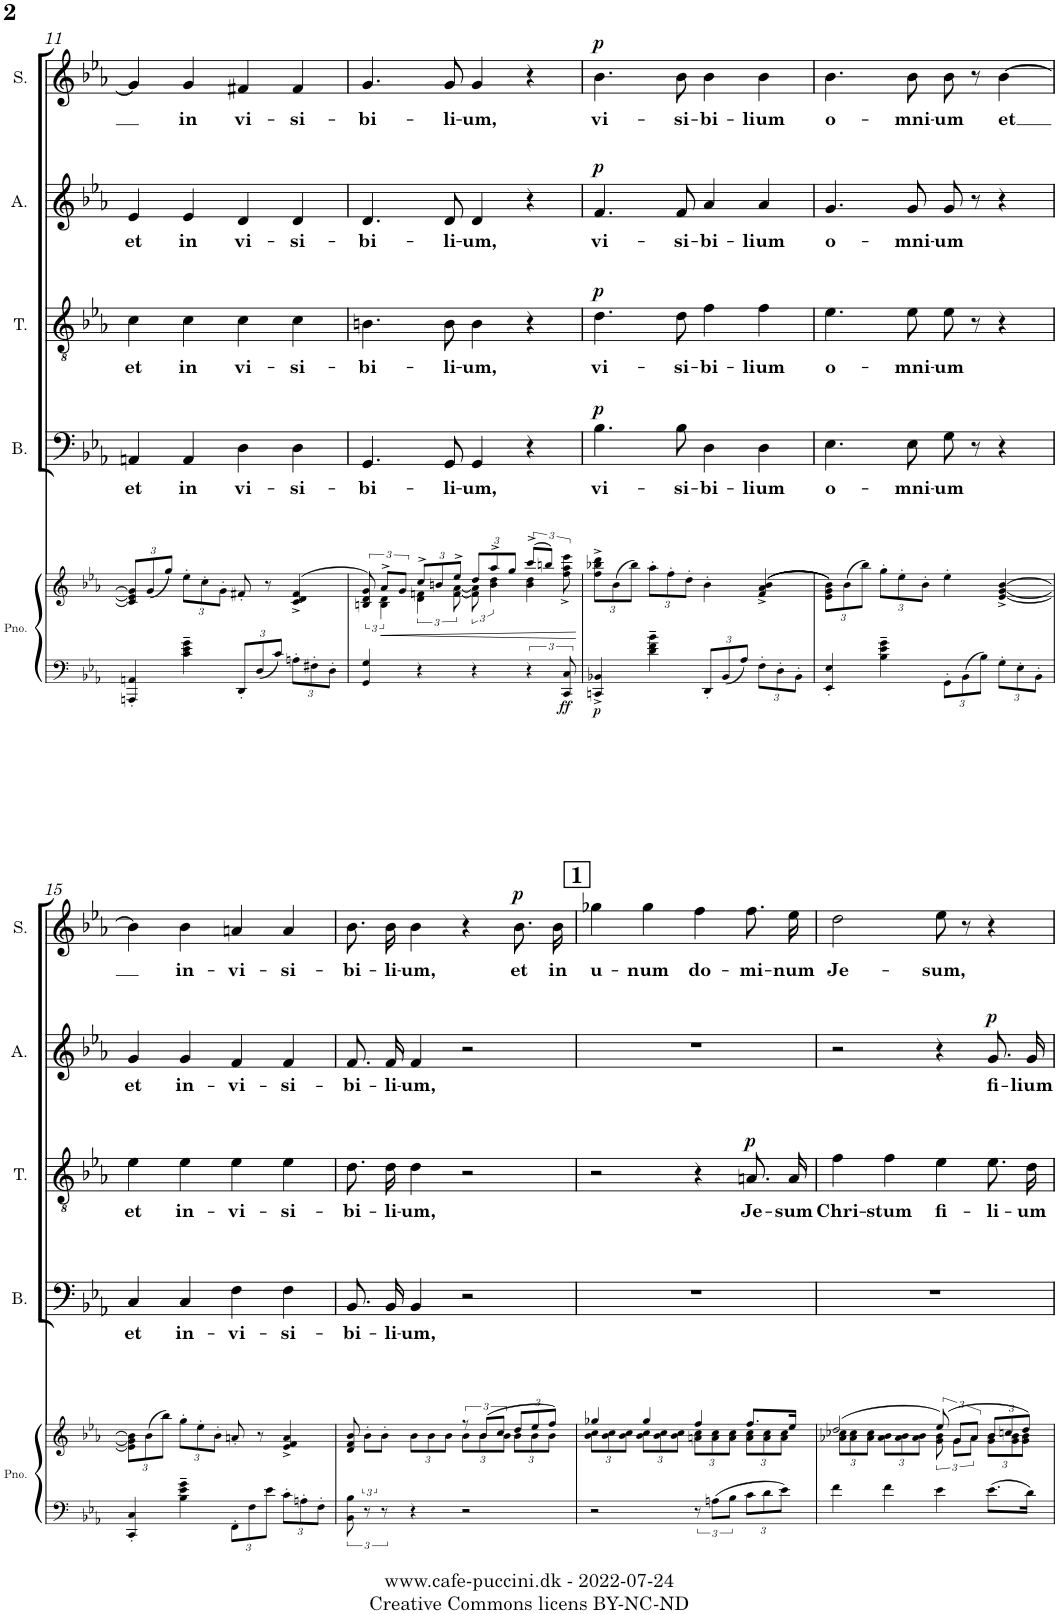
**kern	**kern	**dynam	**kern	**text	**dynam	**kern	**text	**dynam	**kern	**text	**dynam	**kern	**text	**dynam
*part5	*part5	*part5	*part4	*part4	*part4	*part3	*part3	*part3	*part2	*part2	*part2	*part1	*part1	*part1
*staff6	*staff5	*staff5/6	*staff4	*staff4	*staff4	*staff3	*staff3	*staff3	*staff2	*staff2	*staff2	*staff1	*staff1	*staff1
*I"Piano	*	*	*I"Bass	*	*	*I"Tenor	*	*	*I"Alto	*	*	*I"Soprano	*	*
*I'Pno.	*	*	*I'B.	*	*	*I'T.	*	*	*I'A.	*	*	*I'S.	*	*
!!LO:PB:g=z
*clefF4	*clefG2	*	*clefF4	*	*	*clefGv2	*	*	*clefG2	*	*	*clefG2	*	*
*k[b-e-a-]	*k[b-e-a-]	*	*k[b-e-a-]	*	*	*k[b-e-a-]	*	*	*k[b-e-a-]	*	*	*k[b-e-a-]	*	*
*M4/4	*M4/4	*	*M4/4	*	*	*M4/4	*	*	*M4/4	*	*	*M4/4	*	*
*met(c)	*met(c)	*	*met(c)	*	*	*met(c)	*	*	*met(c)	*	*	*met(c)	*	*
*	*Xbrackettup	*	*	*	*	*	*	*	*	*	*	*	*	*
=11	=11	=11	=11	=11	=11	=11	=11	=11	=11	=11	=11	=11	=11	=11
!	!	!	!	!LO:LY:b	!	!	!LO:LY:b	!	!	!LO:LY:b	!	!	!	!
4AAAn/' 4AAn/'	12c/] 12e-/] 12g/]L	.	4AAn/	et	.	4c\	et	.	4e-/	et	.	4g/]	.	.
.	(12g/	.	.	.	.	.	.	.	.	.	.	.	.	.
.	12gg/J)	.	.	.	.	.	.	.	.	.	.	.	.	.
!	!	!	!	!LO:LY:b	!	!	!LO:LY:b	!	!	!LO:LY:b	!	!	!LO:LY:b	!
4c\~ 4e-\~ 4g\~	12ee-'\L	.	4AA/	in	.	4c\	in	.	4e-/	in	.	4g/	in	.
.	12cc'\	.	.	.	.	.	.	.	.	.	.	.	.	.
.	12g'\J	.	.	.	.	.	.	.	.	.	.	.	.	.
*Xbrackettup	*	*	*	*	*	*	*	*	*	*	*	*	*	*
!	!	!	!	!LO:LY:b	!	!	!LO:LY:b	!	!	!LO:LY:b	!	!	!LO:LY:b	!
12DD'/L	8f#X'/	.	4D\	vi-	.	4c\	vi-	.	4d/	vi-	.	4f#X/	vi-	.
12D/	.	.	.	.	.	.	.	.	.	.	.	.	.	.
.	8r	.	.	.	.	.	.	.	.	.	.	.	.	.
12c/J	.	.	.	.	.	.	.	.	.	.	.	.	.	.
!	!	!	!	!LO:LY:b	!	!	!LO:LY:b	!	!	!LO:LY:b	!	!	!LO:LY:b	!
12An'\L	(4c/^ 4d/^ 4f#/^	.	4D\	-si-	.	4c\	-si-	.	4d/	-si-	.	4f#/	-si-	.
12F#X'\	.	.	.	.	.	.	.	.	.	.	.	.	.	.
12D'\J	.	.	.	.	.	.	.	.	.	.	.	.	.	.
=12	=12	=12	=12	=12	=12	=12	=12	=12	=12	=12	=12	=12	=12	=12
*	*brackettup	*	*	*	*	*	*	*	*	*	*	*	*	*
*	*^	*	*	*	*	*	*	*	*	*	*	*	*	*
!	!	!	!	!	!LO:LY:b	!	!	!LO:LY:b	!	!	!LO:LY:b	!	!	!LO:LY:b	!
4GG/ 4G/	12Bn/ 12d/ 12g/)	12ryy	.	4.GG/	-bi-	.	4.Bn\	-bi-	.	4.d/	-bi-	.	4.g/	-bi-	.
!	!	!	!LO:HP:b	!	!	!	!	!	!	!	!	!	!	!	!
.	12a-^/L	6B\ 6d\	<	.	.	.	.	.	.	.	.	.	.	.	.
.	12g/J	.	.	.	.	.	.	.	.	.	.	.	.	.	.
*	*Xbrackettup	*brackettup	*	*	*	*	*	*	*	*	*	*	*	*	*
4r	12cc^/L	6d\ 6fn\	.	.	.	.	.	.	.	.	.	.	.	.	.
.	12bn/	.	.	.	.	.	.	.	.	.	.	.	.	.	.
!	!	!	!	!	!LO:LY:b	!	!	!LO:LY:b	!	!	!LO:LY:b	!	!	!LO:LY:b	!
.	.	.	.	8GG/	-li-	.	8B\	-li-	.	8d/	-li-	.	8g/	-li-	.
.	12ee-^/J	[12f\ [12a-\	.	.	.	.	.	.	.	.	.	.	.	.	.
*	*Xbrackettup	*brackettup	*	*	*	*	*	*	*	*	*	*	*	*	*
!	!	!	!	!	!LO:LY:b	!	!	!LO:LY:b	!	!	!LO:LY:b	!	!	!LO:LY:b	!
4r	12dd/L	12f\] 12a-\]	.	4GG/	-um,	.	4B\	-um,	.	4d/	-um,	.	4g/	-um,	.
.	12aa-^/	6b\ 6dd\	.	.	.	.	.	.	.	.	.	.	.	.	.
.	12gg/J	.	.	.	.	.	.	.	.	.	.	.	.	.	.
*brackettup	*	*	*	*	*	*	*	*	*	*	*	*	*	*	*
6r	(12ccc^/L	4b\ 4dd\	.	4r	.	.	4r	.	.	4r	.	.	4r	.	.
.	12bbn/J)	.	.	.	.	.	.	.	.	.	.	.	.	.	.
!	!	!	!LO:DY:b=2	!	!	!	!	!	!	!	!	!	!	!	!
12CC/ 12C/	12ff\^ 12aa-\^ 12eee-\^	.	ff	.	.	.	.	.	.	.	.	.	.	.	.
*	*v	*v	*	*	*	*	*	*	*	*	*	*	*	*	*
.	.	[	.	.	.	.	.	.	.	.	.	.	.	.
=13	=13	=13	=13	=13	=13	=13	=13	=13	=13	=13	=13	=13	=13	=13
*	*Xbrackettup	*	*	*	*	*	*	*	*	*	*	*	*	*
!	!	!LO:DY:b=2	!	!LO:LY:b	!LO:DY:a	!	!LO:LY:b	!LO:DY:a	!	!LO:LY:b	!LO:DY:a	!	!LO:LY:b	!LO:DY:a
4CCn/^ 4BB-X/^	12ff\^ 12bb-X\^ 12ddd\^L	p	4.B-\	vi-	p	4.d\	vi-	p	4.f/	vi-	p	4.b-\	vi-	p
.	(12b-\	.	.	.	.	.	.	.	.	.	.	.	.	.
.	12bb-\J)	.	.	.	.	.	.	.	.	.	.	.	.	.
4d\~ 4f\~ 4b-\~	12aa-'\L	.	.	.	.	.	.	.	.	.	.	.	.	.
.	12ff'\	.	.	.	.	.	.	.	.	.	.	.	.	.
!	!	!	!	!LO:LY:b	!	!	!LO:LY:b	!	!	!LO:LY:b	!	!	!LO:LY:b	!
.	.	.	8B-\	-si-	.	8d\	-si-	.	8f/	-si-	.	8b-\	-si-	.
.	12dd'\J	.	.	.	.	.	.	.	.	.	.	.	.	.
*Xbrackettup	*	*	*	*	*	*	*	*	*	*	*	*	*	*
!	!	!	!	!LO:LY:b	!	!	!LO:LY:b	!	!	!LO:LY:b	!	!	!LO:LY:b	!
12DD'/L	4b-'\	.	4D\	-bi-	.	4f\	-bi-	.	4a-/	-bi-	.	4b-\	-bi-	.
12BB-/	.	.	.	.	.	.	.	.	.	.	.	.	.	.
12A-/J	.	.	.	.	.	.	.	.	.	.	.	.	.	.
!	!	!	!	!LO:LY:b	!	!	!LO:LY:b	!	!	!LO:LY:b	!	!	!LO:LY:b	!
12F'\L	(>((4f/^ 4a-/^ 4b-/^	.	4D\	-lium	.	4f\	-lium	.	4a-/	-lium	.	4b-\	-lium	.
12D'\	.	.	.	.	.	.	.	.	.	.	.	.	.	.
12BB-'\J	.	.	.	.	.	.	.	.	.	.	.	.	.	.
=14	=14	=14	=14	=14	=14	=14	=14	=14	=14	=14	=14	=14	=14	=14
!	!	!	!	!LO:LY:b	!	!	!LO:LY:b	!	!	!LO:LY:b	!	!	!LO:LY:b	!
4EE-/' 4E-/'	12e-\ 12g\ 12b-\L)))	.	4.E-\	o-	.	4.e-\	o-	.	4.g/	o-	.	4.b-\	o-	.
.	(12b-\	.	.	.	.	.	.	.	.	.	.	.	.	.
.	12bb-\J)	.	.	.	.	.	.	.	.	.	.	.	.	.
4B-\~ 4e-\~ 4g\~	12gg'\L	.	.	.	.	.	.	.	.	.	.	.	.	.
.	12ee-'\	.	.	.	.	.	.	.	.	.	.	.	.	.
!	!	!	!	!LO:LY:b	!	!	!LO:LY:b	!	!	!LO:LY:b	!	!	!LO:LY:b	!
.	.	.	8E-\	-mni-	.	8e-\	-mni-	.	8g/	-mni-	.	8b-\	-mni-	.
.	12b-'\J	.	.	.	.	.	.	.	.	.	.	.	.	.
!	!	!	!	!LO:LY:b	!	!	!LO:LY:b	!	!	!LO:LY:b	!	!	!LO:LY:b	!
12GG'\L	4ee-'\	.	8G\	-um	.	8e-\	-um	.	8g/	-um	.	8b-\	-um	.
12BB-\	.	.	.	.	.	.	.	.	.	.	.	.	.	.
.	.	.	8r	.	.	8r	.	.	8r	.	.	8r	.	.
12B-\J	.	.	.	.	.	.	.	.	.	.	.	.	.	.
!	!	!	!	!	!	!	!	!	!	!	!	!	!LO:LY:b	!
12G'\L	[4e-/^ [4g/^ [4b-/^	.	4r	.	.	4r	.	.	4r	.	.	[4b-\	et	.
12E-'\	.	.	.	.	.	.	.	.	.	.	.	.	.	.
12BB-'\J	.	.	.	.	.	.	.	.	.	.	.	.	.	.
!!LO:LB:g=z
=15	=15	=15	=15	=15	=15	=15	=15	=15	=15	=15	=15	=15	=15	=15
!	!	!	!	!LO:LY:b	!	!	!LO:LY:b	!	!	!LO:LY:b	!	!	!	!
4CC/' 4C/'	12e-\] 12g\] 12b-\]L	.	4C/	et	.	4e-\	et	.	4g/	et	.	4b-\]	.	.
.	(12b-\	.	.	.	.	.	.	.	.	.	.	.	.	.
.	12bb-\J)	.	.	.	.	.	.	.	.	.	.	.	.	.
!	!	!	!	!LO:LY:b	!	!	!LO:LY:b	!	!	!LO:LY:b	!	!	!LO:LY:b	!
4B-\~ 4e-\~ 4g\~	12gg'\L	.	4C/	in-	.	4e-\	in-	.	4g/	in-	.	4b-\	in-	.
.	12ee-'\	.	.	.	.	.	.	.	.	.	.	.	.	.
.	12b-'\J	.	.	.	.	.	.	.	.	.	.	.	.	.
!	!	!	!	!LO:LY:b	!	!	!LO:LY:b	!	!	!LO:LY:b	!	!	!LO:LY:b	!
12FF'\L	8an'/	.	4F\	-vi-	.	4e-\	-vi-	.	4f/	-vi-	.	4an/	-vi-	.
12F\	.	.	.	.	.	.	.	.	.	.	.	.	.	.
.	8r	.	.	.	.	.	.	.	.	.	.	.	.	.
12e-\J	.	.	.	.	.	.	.	.	.	.	.	.	.	.
!	!	!	!	!LO:LY:b	!	!	!LO:LY:b	!	!	!LO:LY:b	!	!	!LO:LY:b	!
12c'\L	4e-/^ 4f/^ 4a/^	.	4F\	-si-	.	4e-\	-si-	.	4f/	-si-	.	4a/	-si-	.
12An'\	.	.	.	.	.	.	.	.	.	.	.	.	.	.
12F'\J	.	.	.	.	.	.	.	.	.	.	.	.	.	.
=16	=16	=16	=16	=16	=16	=16	=16	=16	=16	=16	=16	=16	=16	=16
*brackettup	*brackettup	*	*	*	*	*	*	*	*	*	*	*	*	*
*	*^	*	*	*	*	*	*	*	*	*	*	*	*	*
!	!	!	!	!	!LO:LY:b	!	!	!LO:LY:b	!	!	!LO:LY:b	!	!	!LO:LY:b	!
12BB-\ 12B-\	12d/ 12f/ 12b-/	2ryy	.	8.BB-/L	-bi-	.	8.d\L	-bi-	.	8.f/L	-bi-	.	8.b-\L	-bi-	.
12r	12b-'\L	.	.	.	.	.	.	.	.	.	.	.	.	.	.
12r	12b-'\J	.	.	.	.	.	.	.	.	.	.	.	.	.	.
!	!	!	!	!	!LO:LY:b	!	!	!LO:LY:b	!	!	!LO:LY:b	!	!	!LO:LY:b	!
.	.	.	.	16BB-/Jk	-li-	.	16d\Jk	-li-	.	16f/Jk	-li-	.	16b-\Jk	-li-	.
*	*Xbrackettup	*	*	*	*	*	*	*	*	*	*	*	*	*	*
!	!	!	!	!	!LO:LY:b	!	!	!LO:LY:b	!	!	!LO:LY:b	!	!	!LO:LY:b	!
4r	12b-\L	.	.	4BB-/	-um,	.	4d\	-um,	.	4f/	-um,	.	4b-\	-um,	.
.	12b-\	.	.	.	.	.	.	.	.	.	.	.	.	.	.
.	12b-\J	.	.	.	.	.	.	.	.	.	.	.	.	.	.
*	*brackettup	*Xbrackettup	*	*	*	*	*	*	*	*	*	*	*	*	*
2r	12r	12b-\L	.	2r	.	.	2r	.	.	2r	.	.	4r	.	.
.	(12b-/L	12b-\	.	.	.	.	.	.	.	.	.	.	.	.	.
.	12cc/J	12b-\J	.	.	.	.	.	.	.	.	.	.	.	.	.
!	!	!	!	!	!	!	!	!	!	!	!	!	!	!LO:LY:b	!LO:DY:a
.	12dd/L	12b-\L	.	.	.	.	.	.	.	.	.	.	8.b-\L	et	p
.	12ee-/	12b-\	.	.	.	.	.	.	.	.	.	.	.	.	.
.	12ff/J)	12b-\J	.	.	.	.	.	.	.	.	.	.	.	.	.
!	!	!	!	!	!	!	!	!	!	!	!	!	!	!LO:LY:b	!
.	.	.	.	.	.	.	.	.	.	.	.	.	16b-\Jk	in	.
=17	=17	=17	=17	=17	=17	=17	=17	=17	=17	=17	=17	=17	=17	=17	=17
!	!	!	!	!	!	!	!	!	!	!	!	!	!	!LO:LY:b	!
2r	4gg-X/	12b-\ 12cc\L	.	1r	.	.	2r	.	.	1r	.	.	4gg-X\	u-	.
.	.	12b-\ 12cc\	.	.	.	.	.	.	.	.	.	.	.	.	.
.	.	12b-\ 12cc\J	.	.	.	.	.	.	.	.	.	.	.	.	.
!	!	!	!	!	!	!	!	!	!	!	!	!	!	!LO:LY:b	!
.	4gg-/	12b-\ 12cc\L	.	.	.	.	.	.	.	.	.	.	4gg-\	-num	.
.	.	12b-\ 12cc\	.	.	.	.	.	.	.	.	.	.	.	.	.
.	.	12b-\ 12cc\J	.	.	.	.	.	.	.	.	.	.	.	.	.
!	!	!	!	!	!	!	!	!	!	!	!	!	!	!LO:LY:b	!
12r	4ff/	12an\ 12cc\L	.	.	.	.	4r	.	.	.	.	.	4ff\	do-	.
12An\L	.	12a\ 12cc\	.	.	.	.	.	.	.	.	.	.	.	.	.
12B-\J	.	12a\ 12cc\J	.	.	.	.	.	.	.	.	.	.	.	.	.
*Xbrackettup	*	*	*	*	*	*	*	*	*	*	*	*	*	*	*
!	!	!	!	!	!	!	!	!LO:LY:b	!LO:DY:a	!	!	!	!	!LO:LY:b	!
12c\L	8.ff/L	12a\ 12cc\L	.	.	.	.	8.An/L	Je-	p	.	.	.	8.ff\L	-mi-	.
12d\	.	12a\ 12cc\	.	.	.	.	.	.	.	.	.	.	.	.	.
12e-\J	.	12a\ 12cc\J	.	.	.	.	.	.	.	.	.	.	.	.	.
!	!	!	!	!	!	!	!	!LO:LY:b	!	!	!	!	!	!LO:LY:b	!
.	16ee-/Jk	.	.	.	.	.	16A/Jk	-sum	.	.	.	.	16ee-\Jk	-num	.
=18	=18	=18	=18	=18	=18	=18	=18	=18	=18	=18	=18	=18	=18	=18	=18
!	!	!	!	!	!	!	!	!LO:LY:b	!	!	!	!	!	!LO:LY:b	!
4f\	(2dd/	12a-X\ 12cc-X\L	.	1r	.	.	4f\	Chri-	.	2r	.	.	2dd\	Je-	.
.	.	12a-\ 12cc-\	.	.	.	.	.	.	.	.	.	.	.	.	.
.	.	12a-\ 12cc-\J	.	.	.	.	.	.	.	.	.	.	.	.	.
!	!	!	!	!	!	!	!	!LO:LY:b	!	!	!	!	!	!	!
4f\	.	12a-\ 12b-\L	.	.	.	.	4f\	-stum	.	.	.	.	.	.	.
.	.	12a-\ 12b-\	.	.	.	.	.	.	.	.	.	.	.	.	.
.	.	12a-\ 12b-\J	.	.	.	.	.	.	.	.	.	.	.	.	.
*	*brackettup	*	*	*	*	*	*	*	*	*	*	*	*	*	*
!	!	!	!	!	!	!	!	!LO:LY:b	!	!	!	!	!	!LO:LY:b	!
4e-\	(12ee-/)	12g\ 12b-\	.	.	.	.	4e-\	fi-	.	4r	.	.	8ee-\	-sum,	.
.	12g/L	12g\L	.	.	.	.	.	.	.	.	.	.	.	.	.
.	.	.	.	.	.	.	.	.	.	.	.	.	8r	.	.
.	12a-/J	12a-\J	.	.	.	.	.	.	.	.	.	.	.	.	.
*	*Xbrackettup	*	*	*	*	*	*	*	*	*	*	*	*	*	*
!	!	!	!	!	!	!	!	!LO:LY:b	!	!	!LO:LY:b	!LO:DY:a	!	!	!
8.e-\L	12b-/L	12g\ 12b-\L	.	.	.	.	8.e-\L	-li-	.	8.g/L	fi-	p	4r	.	.
.	12ccn/	12g\ 12b-\	.	.	.	.	.	.	.	.	.	.	.	.	.
.	12dd/J)	12g\ 12b-\J	.	.	.	.	.	.	.	.	.	.	.	.	.
!	!	!	!	!	!	!	!	!LO:LY:b	!	!	!LO:LY:b	!	!	!	!
16d\Jk	.	.	.	.	.	.	16d\Jk	-um	.	16g/Jk	-lium	.	.	.	.
*	*v	*v	*	*	*	*	*	*	*	*	*	*	*	*	*
=	=	=	=	=	=	=	=	=	=	=	=	=	=	=
*-	*-	*-	*-	*-	*-	*-	*-	*-	*-	*-	*-	*-	*-	*-
